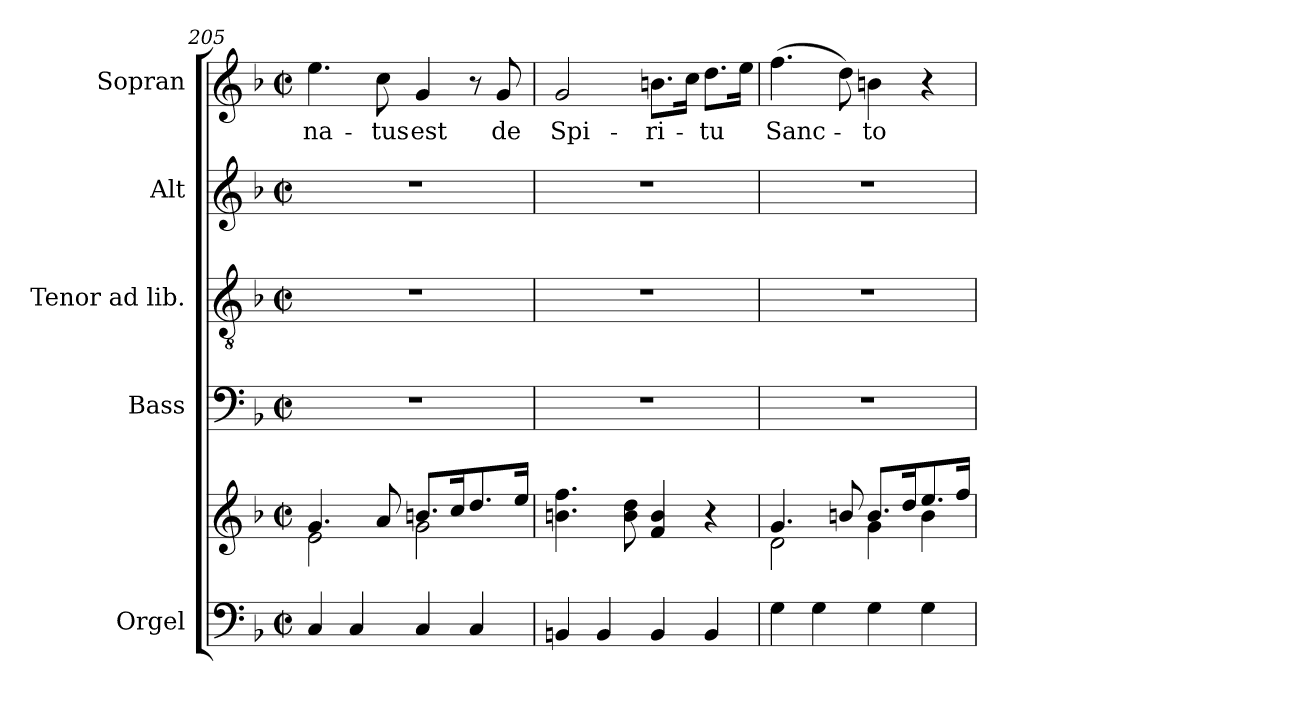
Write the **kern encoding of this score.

**kern	**kern	**kern	**kern	**kern	**kern	**text
*part5	*part5	*part4	*part3	*part2	*part1	*part1
*staff6	*staff5	*staff4	*staff3	*staff2	*staff1	*staff1
*I"Orgel	*	*I"Bass	*I"Tenor ad lib.	*I"Alt	*I"Sopran	*
*I'Org.	*	*I'B	*I'T	*I'A	*I'S	*
*clefF4	*clefG2	*clefF4	*clefGv2	*clefG2	*clefG2	*
*k[b-]	*k[b-]	*k[b-]	*k[b-]	*k[b-]	*k[b-]	*
*F:	*F:	*F:	*F:	*F:	*F:	*
*M2/2	*M2/2	*M2/2	*M2/2	*M2/2	*M2/2	*
*met(c|)	*met(c|)	*met(c|)	*met(c|)	*met(c|)	*met(c|)	*
=205	=205	=205	=205	=205	=205	=205
*	*^	*	*	*	*	*
!	!	!	!	!	!	!	!LO:LY:b
4C/	4.g/	2e\	1r	1r	1r	4.ee\	-na-
4C/	.	.	.	.	.	.	.
!	!	!	!	!	!	!	!LO:LY:b
.	8a/	.	.	.	.	8cc\	-tus
!	!	!	!	!	!	!	!LO:LY:b
4C/	8.bn/L	2g\	.	.	.	4g/	est
.	16cc/k	.	.	.	.	.	.
4C/	8.dd/	.	.	.	.	8r	.
!	!	!	!	!	!	!	!LO:LY:b
.	.	.	.	.	.	8g/	de
.	16ee/Jk	.	.	.	.	.	.
*	*v	*v	*	*	*	*	*
=206	=206	=206	=206	=206	=206	=206
!	!	!	!	!	!	!LO:LY:b
4BBn/	4.bn\ 4.ff\	1r	1r	1r	2g/	Spi-
4BB/	.	.	.	.	.	.
.	8b\ 8dd\	.	.	.	.	.
!	!	!	!	!	!	!LO:LY:b
4BB/	4f/ 4b/	.	.	.	8.bn\L	-ri-
.	.	.	.	.	16cc\Jk	.
!	!	!	!	!	!	!LO:LY:b
4BB/	4r	.	.	.	8.dd\L	-tu
.	.	.	.	.	16ee\Jk	.
=207	=207	=207	=207	=207	=207	=207
*	*^	*	*	*	*	*
!	!	!	!	!	!	!	!LO:LY:b
4G\	4.g/	2d\	1r	1r	1r	(>4.ff\	Sanc-
4G\	.	.	.	.	.	.	.
.	8bn/	.	.	.	.	8dd\)	.
!	!	!	!	!	!	!	!LO:LY:b
4G\	8.b/L	4g\	.	.	.	4bn\	-to
.	16dd/k	.	.	.	.	.	.
4G\	8.ee/	4b\	.	.	.	4r	.
.	16ff/Jk	.	.	.	.	.	.
*	*v	*v	*	*	*	*	*
=	=	=	=	=	=	=
*-	*-	*-	*-	*-	*-	*-
